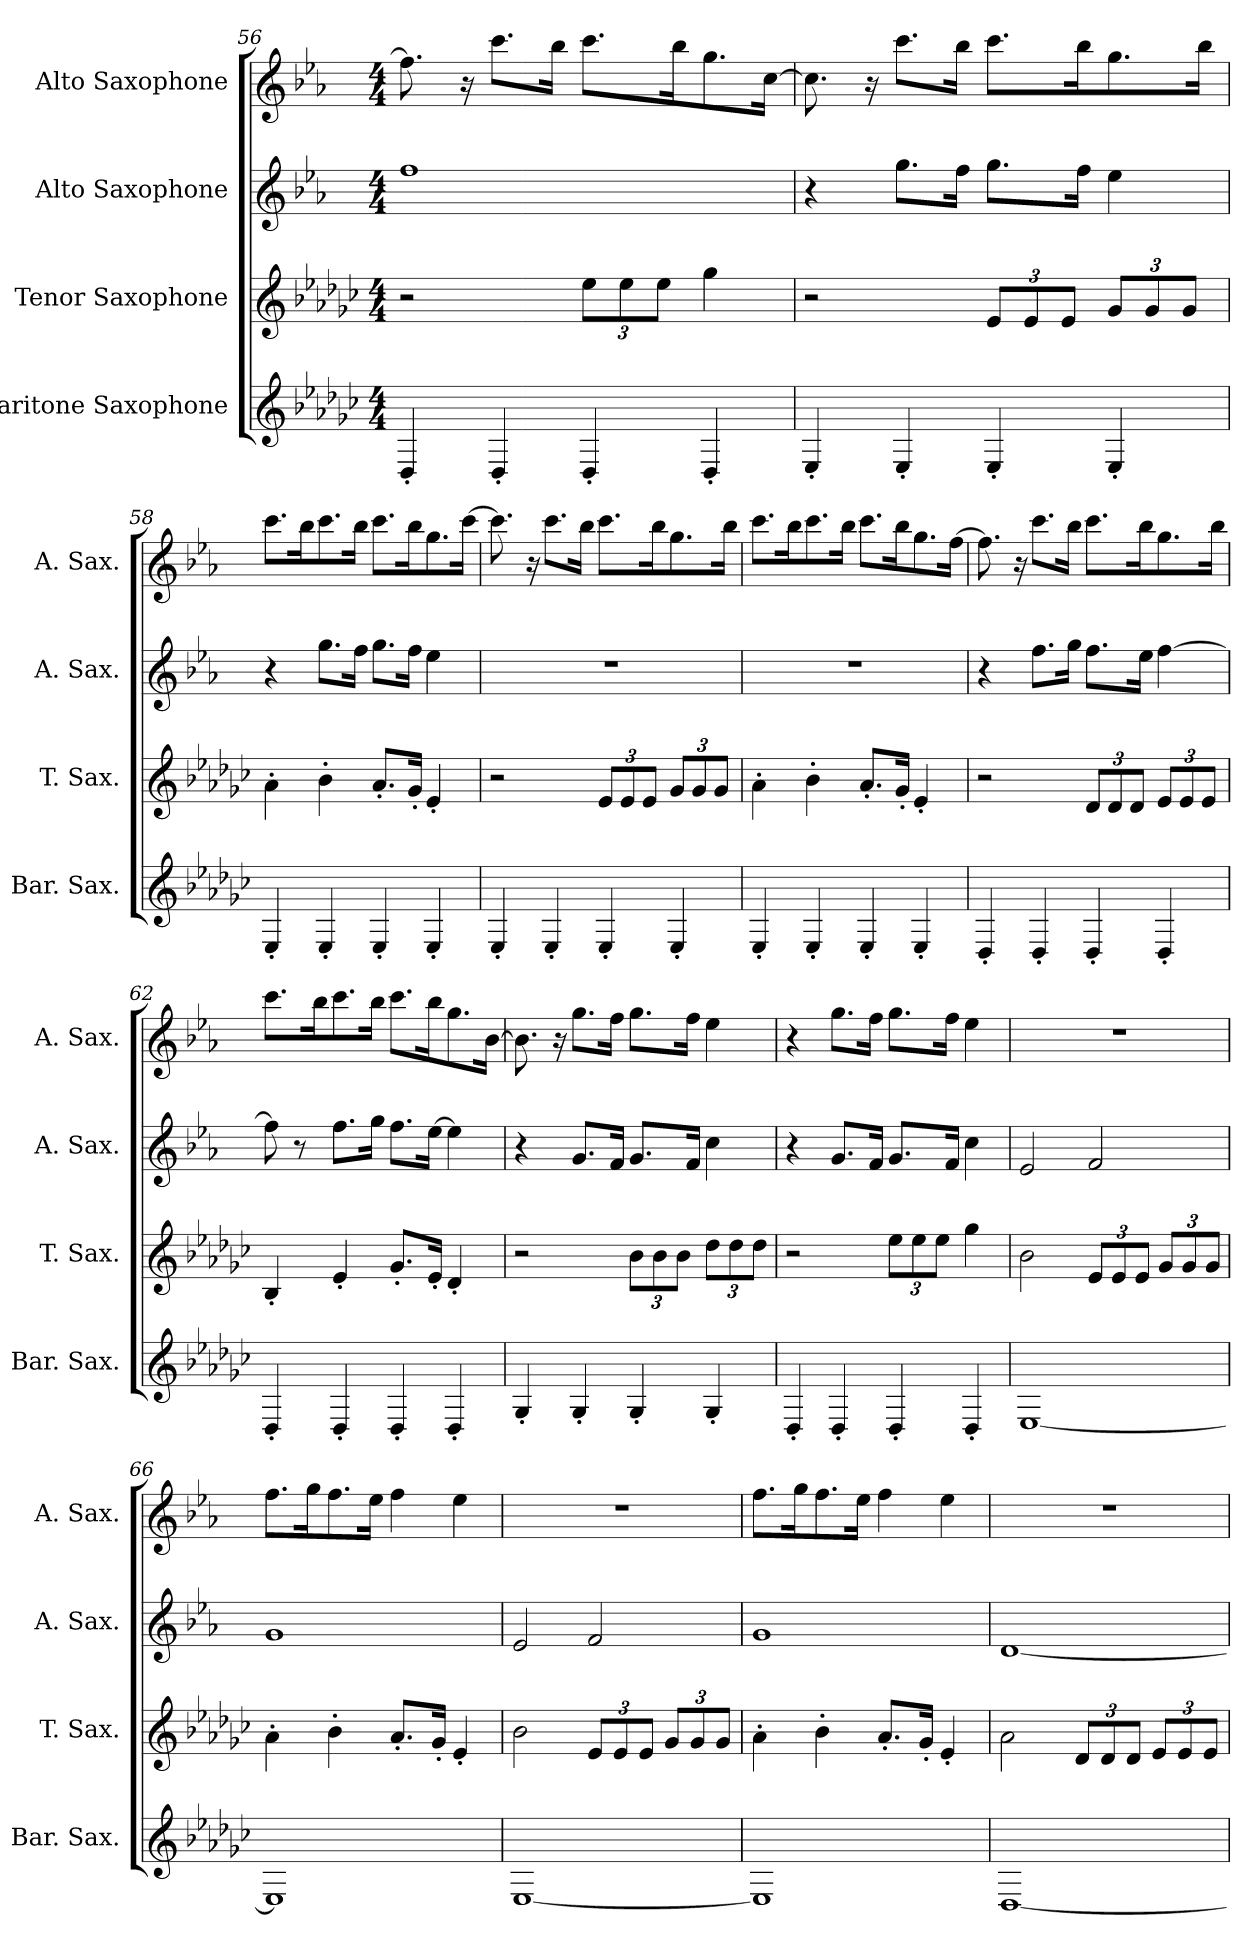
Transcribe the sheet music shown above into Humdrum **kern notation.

**kern	**kern	**kern	**kern
*part4	*part3	*part2	*part1
*staff4	*staff3	*staff2	*staff1
*I"Baritone Saxophone	*I"Tenor Saxophone	*I"Alto Saxophone	*I"Alto Saxophone
*I'Bar. Sax.	*I'T. Sax.	*I'A. Sax.	*I'A. Sax.
*clefG2	*clefG2	*clefG2	*clefG2
*ITrd12c21	*ITrd8c14	*ITrd5c9	*ITrd5c9
*k[b-e-a-d-g-c-]	*k[b-e-a-d-g-c-]	*k[b-e-a-d-g-c-]	*k[b-e-a-d-g-c-]
*G-:	*G-:	*G-:	*G-:
*M4/4	*M4/4	*M4/4	*M4/4
=56	=56	=56	=56
4DD-'/	2r	1a-	8.a-\]
.	.	.	16r
4DD-'/	.	.	8.ee-\L
.	.	.	16dd-\Jk
*	*Xbrackettup	*	*
4DD-'/	12e-\L	.	8.ee-\L
.	12e-\	.	.
.	12e-\J	.	.
.	.	.	16dd-\K
4DD-'/	4g-\	.	8.b-\
.	.	.	[16e-\Jk
=57	=57	=57	=57
4EE-'/	2r	4r	8.e-\]
.	.	.	16r
4EE-'/	.	8.b-\L	8.ee-\L
.	.	16a-\Jk	16dd-\Jk
4EE-'/	12E-/L	8.b-\L	8.ee-\L
.	12E-/	.	.
.	12E-/J	.	.
.	.	16a-\Jk	16dd-\K
4EE-'/	12G-/L	4g-\	8.b-\
.	12G-/	.	.
.	12G-/J	.	.
.	.	.	16dd-\Jk
!!LO:LB:g=z
=58	=58	=58	=58
4EE-'/	4A-'\	4r	8.ee-\L
.	.	.	16dd-\K
4EE-'/	4B-'\	8.b-\L	8.ee-\
.	.	16a-\Jk	16dd-\Jk
4EE-'/	8.A-'/L	8.b-\L	8.ee-\L
.	16G-'/Jk	16a-\Jk	16dd-\K
4EE-'/	4E-'/	4g-\	8.b-\
.	.	.	[16ee-\Jk
=59	=59	=59	=59
4EE-'/	2r	1r	8.ee-\]
.	.	.	16r
4EE-'/	.	.	8.ee-\L
.	.	.	16dd-\Jk
4EE-'/	12E-/L	.	8.ee-\L
.	12E-/	.	.
.	12E-/J	.	.
.	.	.	16dd-\K
4EE-'/	12G-/L	.	8.b-\
.	12G-/	.	.
.	12G-/J	.	.
.	.	.	16dd-\Jk
=60	=60	=60	=60
4EE-'/	4A-'\	1r	8.ee-\L
.	.	.	16dd-\K
4EE-'/	4B-'\	.	8.ee-\
.	.	.	16dd-\Jk
4EE-'/	8.A-'/L	.	8.ee-\L
.	16G-'/Jk	.	16dd-\K
4EE-'/	4E-'/	.	8.b-\
.	.	.	[16a-\Jk
!!LO:LB:g=z
=61	=61	=61	=61
4DD-'/	2r	4r	8.a-\]
.	.	.	16r
4DD-'/	.	8.a-\L	8.ee-\L
.	.	16b-\Jk	16dd-\Jk
4DD-'/	12D-/L	8.a-\L	8.ee-\L
.	12D-/	.	.
.	12D-/J	.	.
.	.	16g-\Jk	16dd-\K
4DD-'/	12E-/L	[4a-\	8.b-\
.	12E-/	.	.
.	12E-/J	.	.
.	.	.	16dd-\Jk
=62	=62	=62	=62
4DD-'/	4BB-'/	8a-\]	8.ee-\L
.	.	8r	.
.	.	.	16dd-\K
4DD-'/	4E-'/	8.a-\L	8.ee-\
.	.	16b-\Jk	16dd-\Jk
4DD-'/	8.G-'/L	8.a-\L	8.ee-\L
.	16E-'/Jk	[16g-\Jk	16dd-\K
4DD-'/	4D-'/	4g-\]	8.b-\
.	.	.	[16d-\Jk
=63	=63	=63	=63
4GG-'/	2r	4r	8.d-\]
.	.	.	16r
4GG-'/	.	8.B-/L	8.b-\L
.	.	16A-/Jk	16a-\Jk
4GG-'/	12B-\L	8.B-/L	8.b-\L
.	12B-\	.	.
.	12B-\J	.	.
.	.	16A-/Jk	16a-\Jk
4GG-'/	12d-\L	4e-\	4g-\
.	12d-\	.	.
.	12d-\J	.	.
!!LO:PB:g=z
=64	=64	=64	=64
4DD-'/	2r	4r	4r
4DD-'/	.	8.B-/L	8.b-\L
.	.	16A-/Jk	16a-\Jk
4DD-'/	12e-\L	8.B-/L	8.b-\L
.	12e-\	.	.
.	12e-\J	.	.
.	.	16A-/Jk	16a-\Jk
4DD-'/	4g-\	4e-\	4g-\
=65	=65	=65	=65
[1EE-	2B-\	2G-/	1r
.	12E-/L	2A-/	.
.	12E-/	.	.
.	12E-/J	.	.
.	12G-/L	.	.
.	12G-/	.	.
.	12G-/J	.	.
=66	=66	=66	=66
1EE-]	4A-'\	1B-	8.a-\L
.	.	.	16b-\K
.	4B-'\	.	8.a-\
.	.	.	16g-\Jk
.	8.A-'/L	.	4a-\
.	16G-'/Jk	.	.
.	4E-'/	.	4g-\
=67	=67	=67	=67
[1EE-	2B-\	2G-/	1r
.	12E-/L	2A-/	.
.	12E-/	.	.
.	12E-/J	.	.
.	12G-/L	.	.
.	12G-/	.	.
.	12G-/J	.	.
!!LO:LB:g=z
=68	=68	=68	=68
1EE-]	4A-'\	1B-	8.a-\L
.	.	.	16b-\K
.	4B-'\	.	8.a-\
.	.	.	16g-\Jk
.	8.A-'/L	.	4a-\
.	16G-'/Jk	.	.
.	4E-'/	.	4g-\
=69	=69	=69	=69
[1DD-	2A-\	[1F	1r
.	12D-/L	.	.
.	12D-/	.	.
.	12D-/J	.	.
.	12E-/L	.	.
.	12E-/	.	.
.	12E-/J	.	.
=	=	=	=
*-	*-	*-	*-
